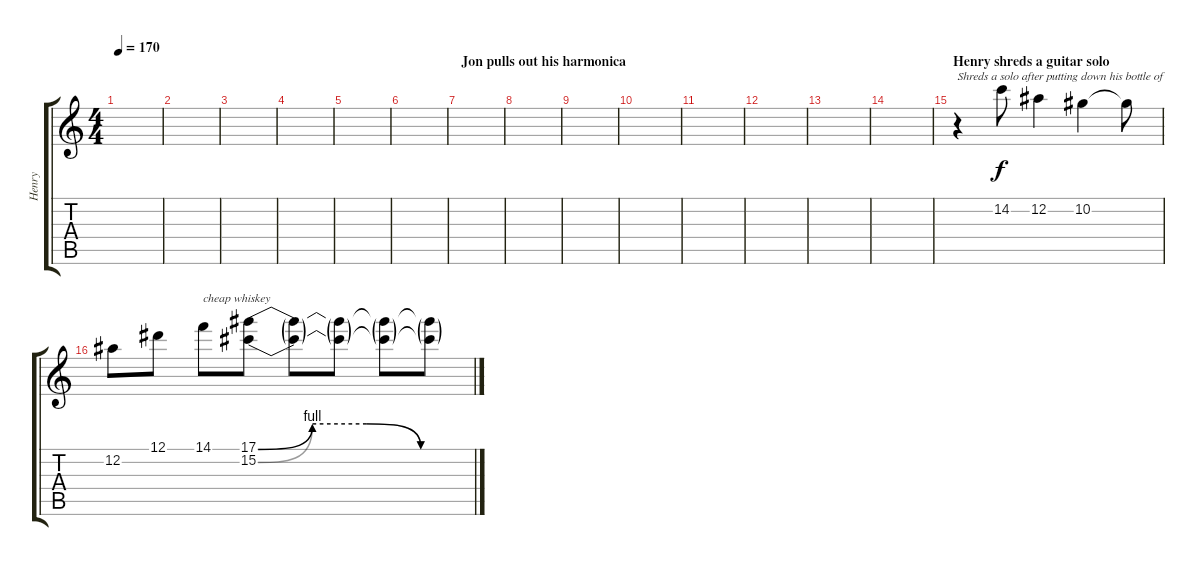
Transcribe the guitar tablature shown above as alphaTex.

\track ("Henry" "Henry") {instrument distortionguitar}
\staff {score tabs}
\tuning (Eb4 Bb3 Gb3 Db3 Ab2 Db2) {hide}
\ts (4 4)
\tempo 170
\clef g2
\ks c
|
|
|
|
|
|
\section ("" "Jon pulls out his harmonica")
|
|
|
|
|
|
|
|
\section ("" "Henry shreds a guitar solo")
r.4{txt "Shreds a solo after putting down his bottle of" volume 15 instrument distortionguitar} 14.2.8 12.2.4 10.2.4 10.2{t}.8 |
12.2.8 12.1.8 14.1.8{txt "cheap whiskey"} (17.1{be (custom 0 0 15 4 30 4 45 0 60 0)} 15.2{be (custom 0 0 15 4 30 4 45 0 60 0)}).8 (17.1{t} 15.2{t}).8 (17.1{t} 15.2{t}).8 (17.1{t} 15.2{t}).8 (17.1{t} 15.2{t}).8
